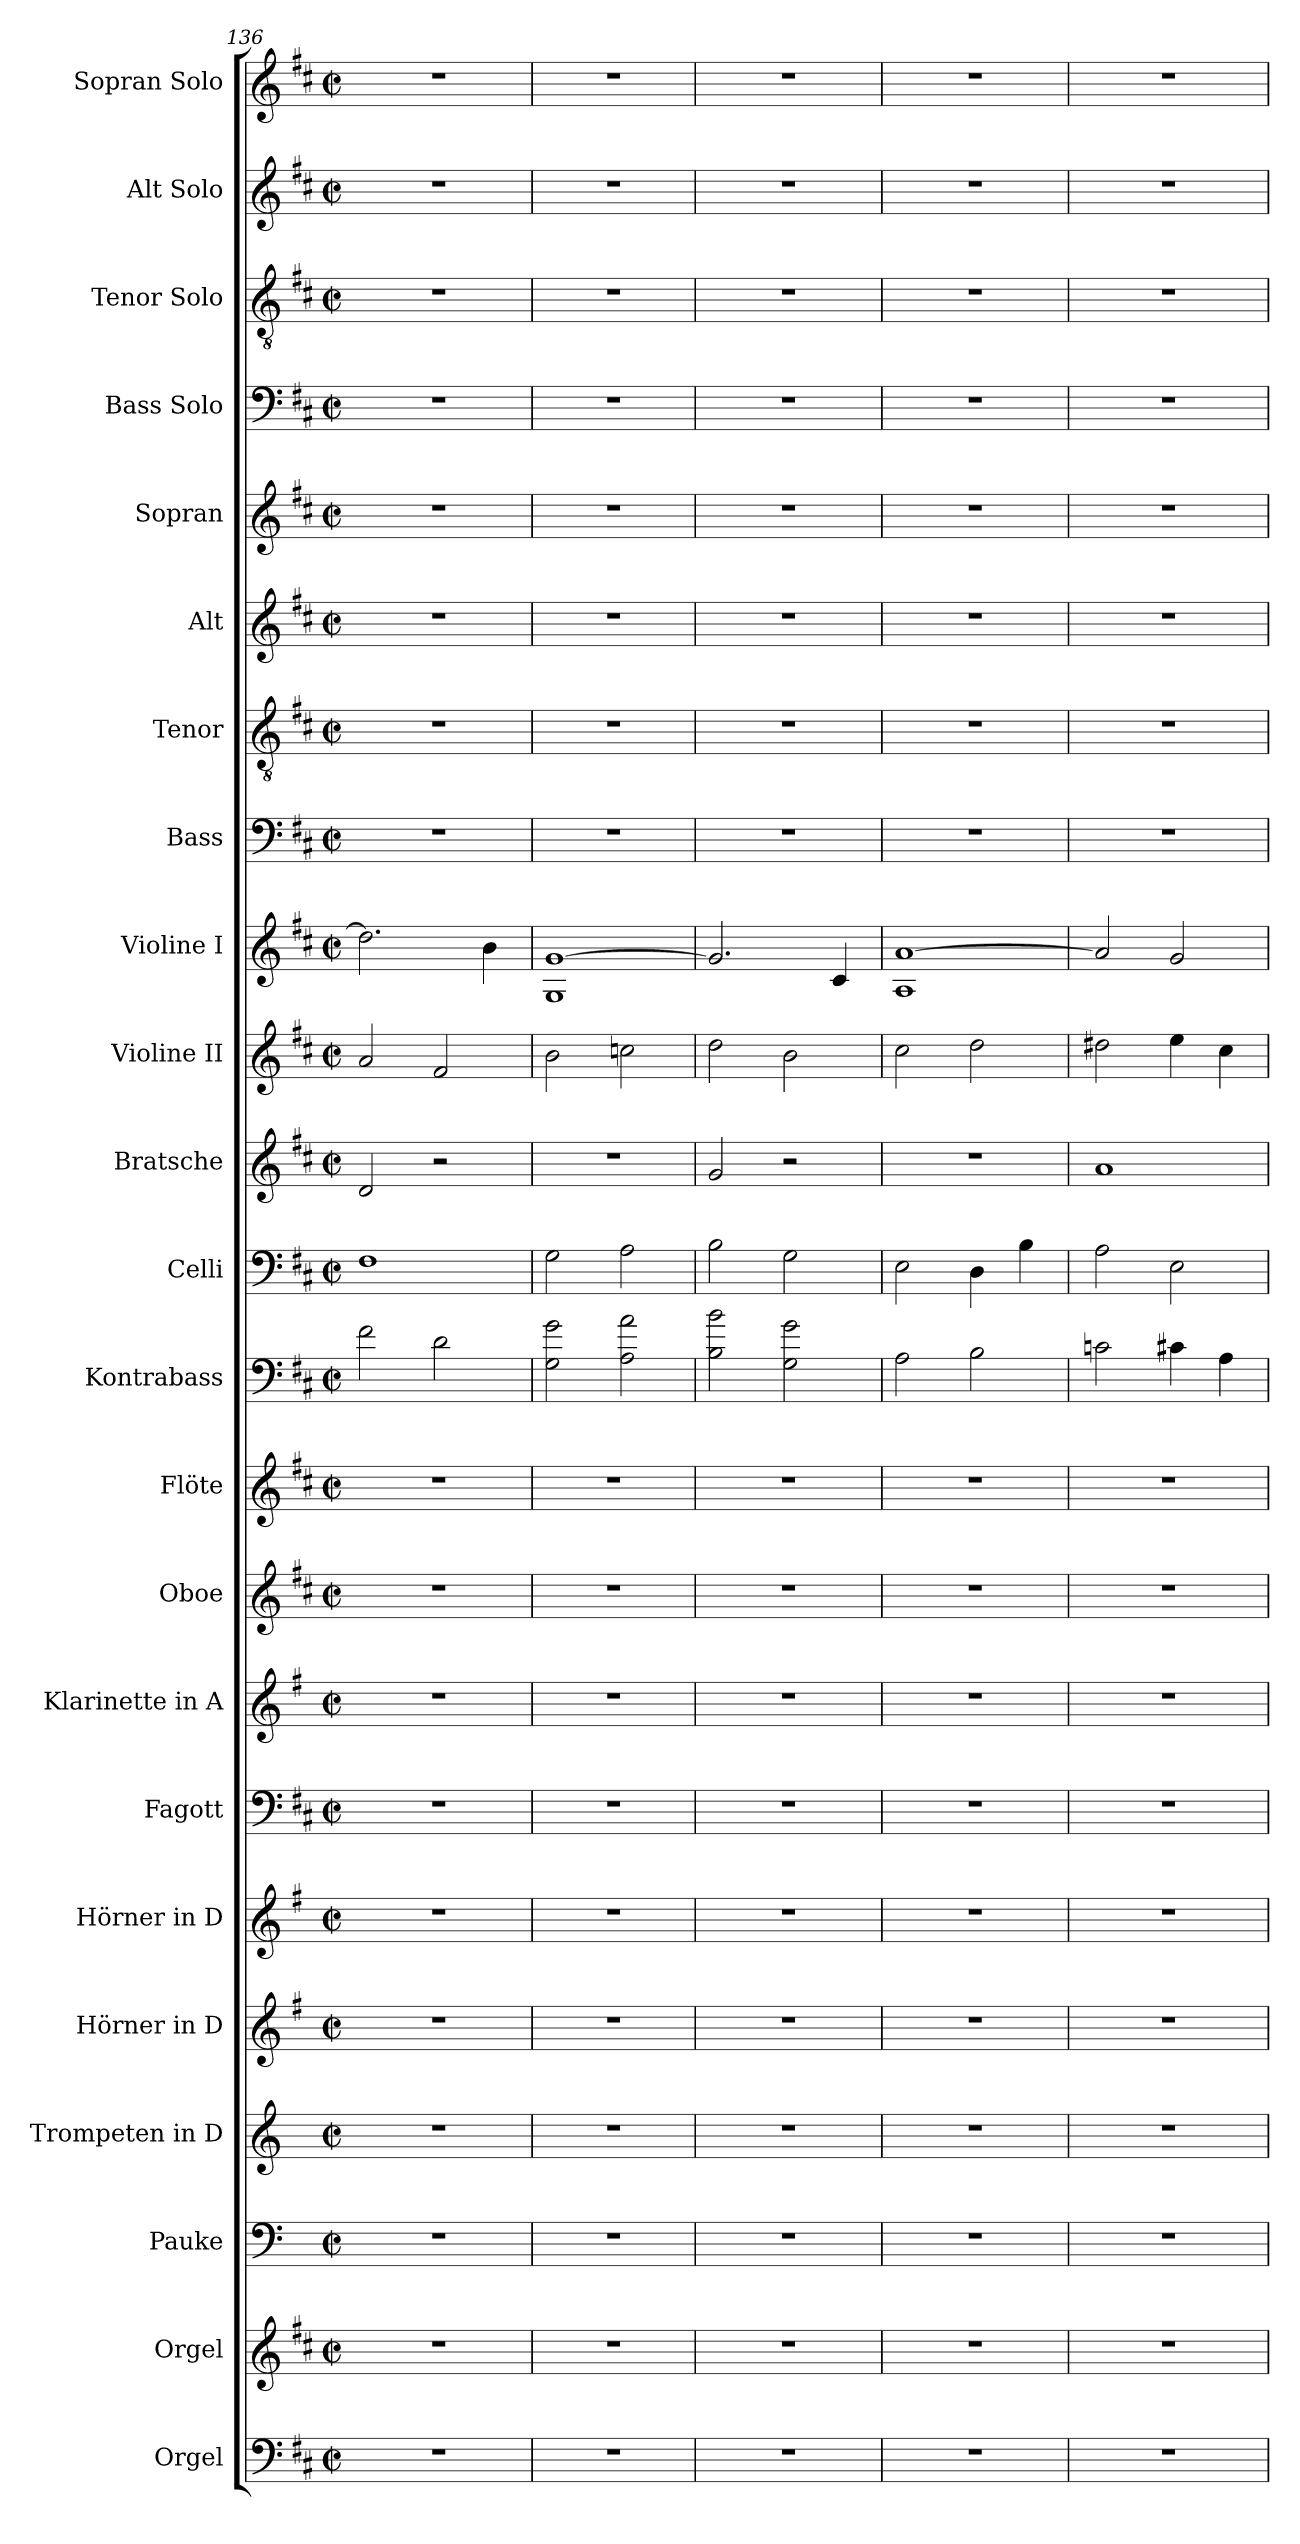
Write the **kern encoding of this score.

**kern	**kern	**kern	**kern	**kern	**kern	**kern	**kern	**kern	**kern	**kern	**kern	**kern	**kern	**kern	**kern	**kern	**kern	**kern	**kern	**kern	**kern	**kern
*part23	*part22	*part21	*part20	*part19	*part18	*part17	*part16	*part15	*part14	*part13	*part12	*part11	*part10	*part9	*part8	*part7	*part6	*part5	*part4	*part3	*part2	*part1
*staff23	*staff22	*staff21	*staff20	*staff19	*staff18	*staff17	*staff16	*staff15	*staff14	*staff13	*staff12	*staff11	*staff10	*staff9	*staff8	*staff7	*staff6	*staff5	*staff4	*staff3	*staff2	*staff1
*I"Orgel	*I"Orgel	*I"Pauke	*I"Trompeten in D	*I"Hörner in D	*I"Hörner in D	*I"Fagott	*I"Klarinette in A	*I"Oboe	*I"Flöte	*I"Kontrabass	*I"Celli	*I"Bratsche	*I"Violine II	*I"Violine I	*I"Bass	*I"Tenor	*I"Alt	*I"Sopran	*I"Bass Solo	*I"Tenor Solo	*I"Alt Solo	*I"Sopran Solo
*I'Org.	*I'Org.	*I'Pk.	*	*	*	*I'Fgt.	*	*I'Ob.	*I'Fl.	*I'Kb.	*I'Cl.	*I'Bra.	*I'VII.	*I'VI.	*I'B.	*I'T.	*I'A.	*I'S.	*I'B.S.	*I'T.S.	*I'A.S	*I'S.S.
*clefF4	*clefG2	*clefF4	*clefG2	*clefG2	*clefG2	*clefF4	*clefG2	*clefG2	*clefG2	*clefF4	*clefF4	*clefG2	*clefG2	*clefG2	*clefF4	*clefGv2	*clefG2	*clefG2	*clefF4	*clefGv2	*clefG2	*clefG2
*	*	*	*	*ITrd4c7	*ITrd4c7	*	*ITrd1c2	*	*	*ITrd7c12	*	*	*	*	*	*	*	*	*	*	*	*
*k[f#c#]	*k[f#c#]	*k[]	*k[]	*k[]	*k[]	*k[f#c#]	*k[b-]	*k[f#c#]	*k[f#c#]	*k[f#c#]	*k[f#c#]	*k[f#c#]	*k[f#c#]	*k[f#c#]	*k[f#c#]	*k[f#c#]	*k[f#c#]	*k[f#c#]	*k[f#c#]	*k[f#c#]	*k[f#c#]	*k[f#c#]
*M2/2	*M2/2	*M2/2	*M2/2	*M2/2	*M2/2	*M2/2	*M2/2	*M2/2	*M2/2	*M2/2	*M2/2	*M2/2	*M2/2	*M2/2	*M2/2	*M2/2	*M2/2	*M2/2	*M2/2	*M2/2	*M2/2	*M2/2
*met(c|)	*met(c|)	*met(c|)	*met(c|)	*met(c|)	*met(c|)	*met(c|)	*met(c|)	*met(c|)	*met(c|)	*met(c|)	*met(c|)	*met(c|)	*met(c|)	*met(c|)	*met(c|)	*met(c|)	*met(c|)	*met(c|)	*met(c|)	*met(c|)	*met(c|)	*met(c|)
=136	=136	=136	=136	=136	=136	=136	=136	=136	=136	=136	=136	=136	=136	=136	=136	=136	=136	=136	=136	=136	=136	=136
1r	1r	1r	1r	1r	1r	1r	1r	1r	1r	2F#\	1F#	2d/	2a/	2.dd\]	1r	1r	1r	1r	1r	1r	1r	1r
.	.	.	.	.	.	.	.	.	.	2D\	.	2r	2f#/	.	.	.	.	.	.	.	.	.
.	.	.	.	.	.	.	.	.	.	.	.	.	.	4b\	.	.	.	.	.	.	.	.
=137	=137	=137	=137	=137	=137	=137	=137	=137	=137	=137	=137	=137	=137	=137	=137	=137	=137	=137	=137	=137	=137	=137
*	*	*	*	*	*	*	*	*	*	*	*	*	*	*^	*	*	*	*	*	*	*	*
1r	1r	1r	1r	1r	1r	1r	1r	1r	1r	2GG\ 2G\	2G\	1r	2b\	[1g	1G	1r	1r	1r	1r	1r	1r	1r	1r
.	.	.	.	.	.	.	.	.	.	2AA\ 2A\	2A\	.	2ccn\	.	.	.	.	.	.	.	.	.	.
*	*	*	*	*	*	*	*	*	*	*	*	*	*	*v	*v	*	*	*	*	*	*	*	*
!!LO:LB:g=z
=138	=138	=138	=138	=138	=138	=138	=138	=138	=138	=138	=138	=138	=138	=138	=138	=138	=138	=138	=138	=138	=138	=138
1r	1r	1r	1r	1r	1r	1r	1r	1r	1r	2BB\ 2B\	2B\	2g/	2dd\	2.g/]	1r	1r	1r	1r	1r	1r	1r	1r
.	.	.	.	.	.	.	.	.	.	2GG\ 2G\	2G\	2r	2b\	.	.	.	.	.	.	.	.	.
.	.	.	.	.	.	.	.	.	.	.	.	.	.	4c#/	.	.	.	.	.	.	.	.
=139	=139	=139	=139	=139	=139	=139	=139	=139	=139	=139	=139	=139	=139	=139	=139	=139	=139	=139	=139	=139	=139	=139
*	*	*	*	*	*	*	*	*	*	*	*	*	*	*^	*	*	*	*	*	*	*	*
1r	1r	1r	1r	1r	1r	1r	1r	1r	1r	2AA\	2E\	1r	2cc#\	[1a	1A	1r	1r	1r	1r	1r	1r	1r	1r
.	.	.	.	.	.	.	.	.	.	2BB\	4D\	.	2dd\	.	.	.	.	.	.	.	.	.	.
.	.	.	.	.	.	.	.	.	.	.	4B\	.	.	.	.	.	.	.	.	.	.	.	.
*	*	*	*	*	*	*	*	*	*	*	*	*	*	*v	*v	*	*	*	*	*	*	*	*
=140	=140	=140	=140	=140	=140	=140	=140	=140	=140	=140	=140	=140	=140	=140	=140	=140	=140	=140	=140	=140	=140	=140
1r	1r	1r	1r	1r	1r	1r	1r	1r	1r	2Cn\	2A\	1a	2dd#X\	2a/]	1r	1r	1r	1r	1r	1r	1r	1r
.	.	.	.	.	.	.	.	.	.	4C#X\	2E\	.	4ee\	2g/	.	.	.	.	.	.	.	.
.	.	.	.	.	.	.	.	.	.	4AA\	.	.	4cc#\	.	.	.	.	.	.	.	.	.
=	=	=	=	=	=	=	=	=	=	=	=	=	=	=	=	=	=	=	=	=	=	=
*-	*-	*-	*-	*-	*-	*-	*-	*-	*-	*-	*-	*-	*-	*-	*-	*-	*-	*-	*-	*-	*-	*-
